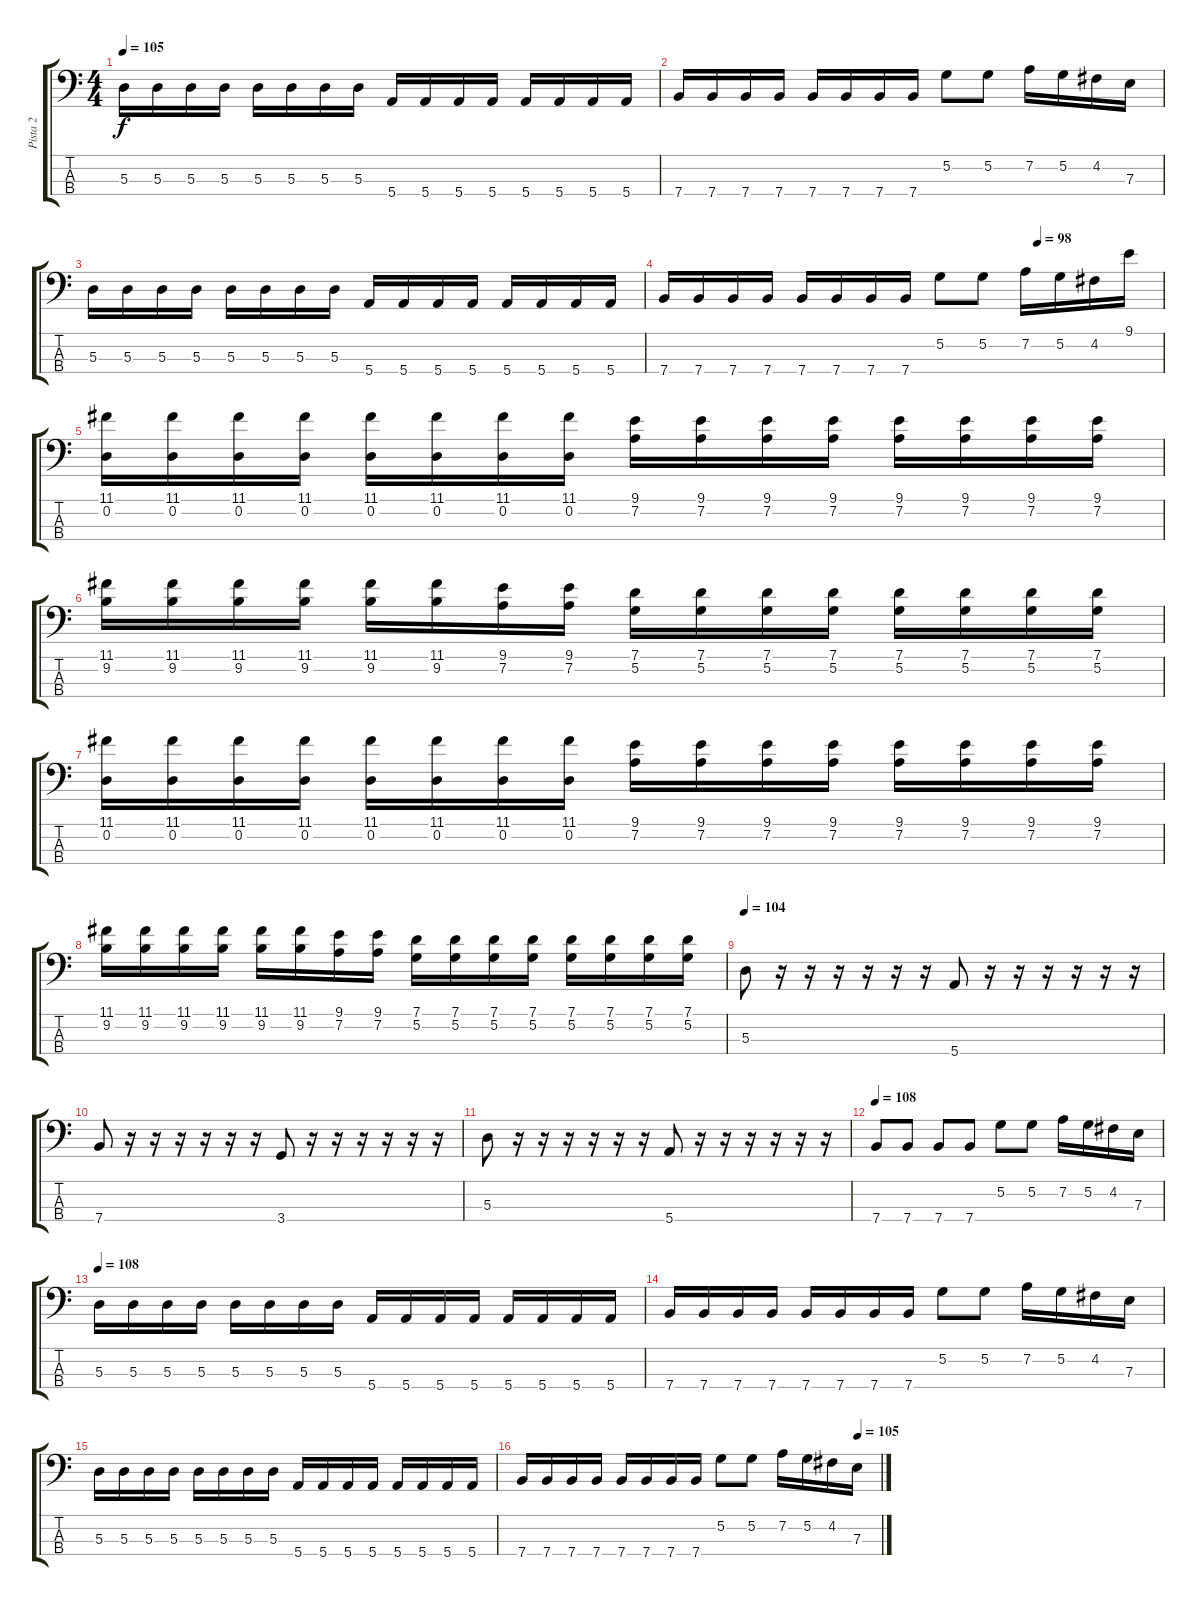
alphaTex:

\track ("Pista 2" "Pista 2") {instrument electricbasspick}
\staff {score tabs}
\tuning (G2 D2 A1 E1) {hide}
\ts (4 4)
\tempo 105
\clef f4
\ks c
5.3.16{dy f} 5.3.16 5.3.16 5.3.16 5.3.16 5.3.16 5.3.16 5.3.16 5.4.16 5.4.16 5.4.16 5.4.16 5.4.16 5.4.16 5.4.16 5.4.16 |
7.4.16 7.4.16 7.4.16 7.4.16 7.4.16 7.4.16 7.4.16 7.4.16 5.2.8 5.2.8 7.2.16 5.2.16 4.2.16 7.3.16 |
5.3.16 5.3.16 5.3.16 5.3.16 5.3.16 5.3.16 5.3.16 5.3.16 5.4.16 5.4.16 5.4.16 5.4.16 5.4.16 5.4.16 5.4.16 5.4.16 |
\tempo (98 0.75)
7.4.16 7.4.16 7.4.16 7.4.16 7.4.16 7.4.16 7.4.16 7.4.16 5.2.8 5.2.8 7.2.16 5.2.16 4.2.16 9.1.16 |
(11.1 0.2).16 (11.1 0.2).16 (11.1 0.2).16 (11.1 0.2).16 (11.1 0.2).16 (11.1 0.2).16 (11.1 0.2).16 (11.1 0.2).16 (9.1 7.2).16 (9.1 7.2).16 (9.1 7.2).16 (9.1 7.2).16 (9.1 7.2).16 (9.1 7.2).16 (9.1 7.2).16 (9.1 7.2).16 |
(11.1 9.2).16 (11.1 9.2).16 (11.1 9.2).16 (11.1 9.2).16 (11.1 9.2).16 (11.1 9.2).16 (9.1 7.2).16 (9.1 7.2).16 (7.1 5.2).16 (7.1 5.2).16 (7.1 5.2).16 (7.1 5.2).16 (7.1 5.2).16 (7.1 5.2).16 (7.1 5.2).16 (7.1 5.2).16 |
(11.1 0.2).16 (11.1 0.2).16 (11.1 0.2).16 (11.1 0.2).16 (11.1 0.2).16 (11.1 0.2).16 (11.1 0.2).16 (11.1 0.2).16 (9.1 7.2).16 (9.1 7.2).16 (9.1 7.2).16 (9.1 7.2).16 (9.1 7.2).16 (9.1 7.2).16 (9.1 7.2).16 (9.1 7.2).16 |
(11.1 9.2).16 (11.1 9.2).16 (11.1 9.2).16 (11.1 9.2).16 (11.1 9.2).16 (11.1 9.2).16 (9.1 7.2).16 (9.1 7.2).16 (7.1 5.2).16 (7.1 5.2).16 (7.1 5.2).16 (7.1 5.2).16 (7.1 5.2).16 (7.1 5.2).16 (7.1 5.2).16 (7.1 5.2).16 |
\tempo 104
5.3.8 r.16 r.16 r.16 r.16 r.16 r.16 5.4.8 r.16 r.16 r.16 r.16 r.16 r.16 |
7.4.8 r.16 r.16 r.16 r.16 r.16 r.16 3.4.8 r.16 r.16 r.16 r.16 r.16 r.16 |
5.3.8 r.16 r.16 r.16 r.16 r.16 r.16 5.4.8 r.16 r.16 r.16 r.16 r.16 r.16 |
\tempo 108
7.4.8 7.4.8 7.4.8 7.4.8 5.2.8 5.2.8 7.2.16 5.2.16 4.2.16 7.3.16 |
\tempo 108
5.3.16 5.3.16 5.3.16 5.3.16 5.3.16 5.3.16 5.3.16 5.3.16 5.4.16 5.4.16 5.4.16 5.4.16 5.4.16 5.4.16 5.4.16 5.4.16 |
7.4.16 7.4.16 7.4.16 7.4.16 7.4.16 7.4.16 7.4.16 7.4.16 5.2.8 5.2.8 7.2.16 5.2.16 4.2.16 7.3.16 |
5.3.16 5.3.16 5.3.16 5.3.16 5.3.16 5.3.16 5.3.16 5.3.16 5.4.16 5.4.16 5.4.16 5.4.16 5.4.16 5.4.16 5.4.16 5.4.16 |
\tempo (105 0.9375)
7.4.16 7.4.16 7.4.16 7.4.16 7.4.16 7.4.16 7.4.16 7.4.16 5.2.8 5.2.8 7.2.16 5.2.16 4.2.16 7.3.16
